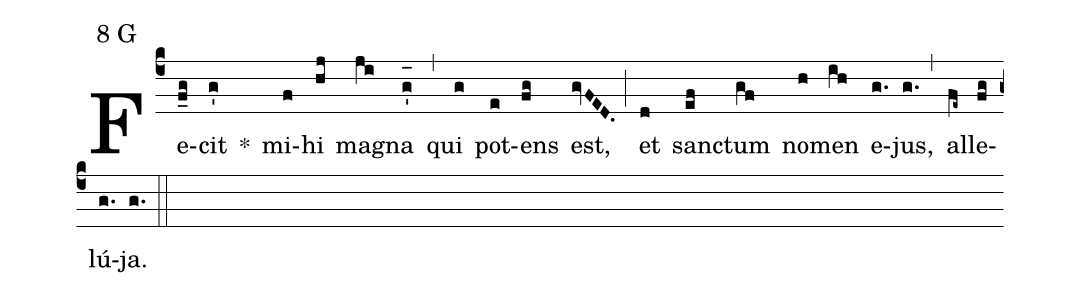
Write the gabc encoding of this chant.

mode:8 G;
%%
(c4) Fe(f_g)cit(g') *() mi(f)hi(hj) ma(ji)gna(g'_[oh:h]) (,) qui(g) pot(e)ens(fg) est,(gvFED.) (;) et(d) san(ef)ctum(gf) no(h)men(ih) e(g.)jus,(g.) (,) al(fe~)le(fg)lú(g.)ja.(g.) (::)
